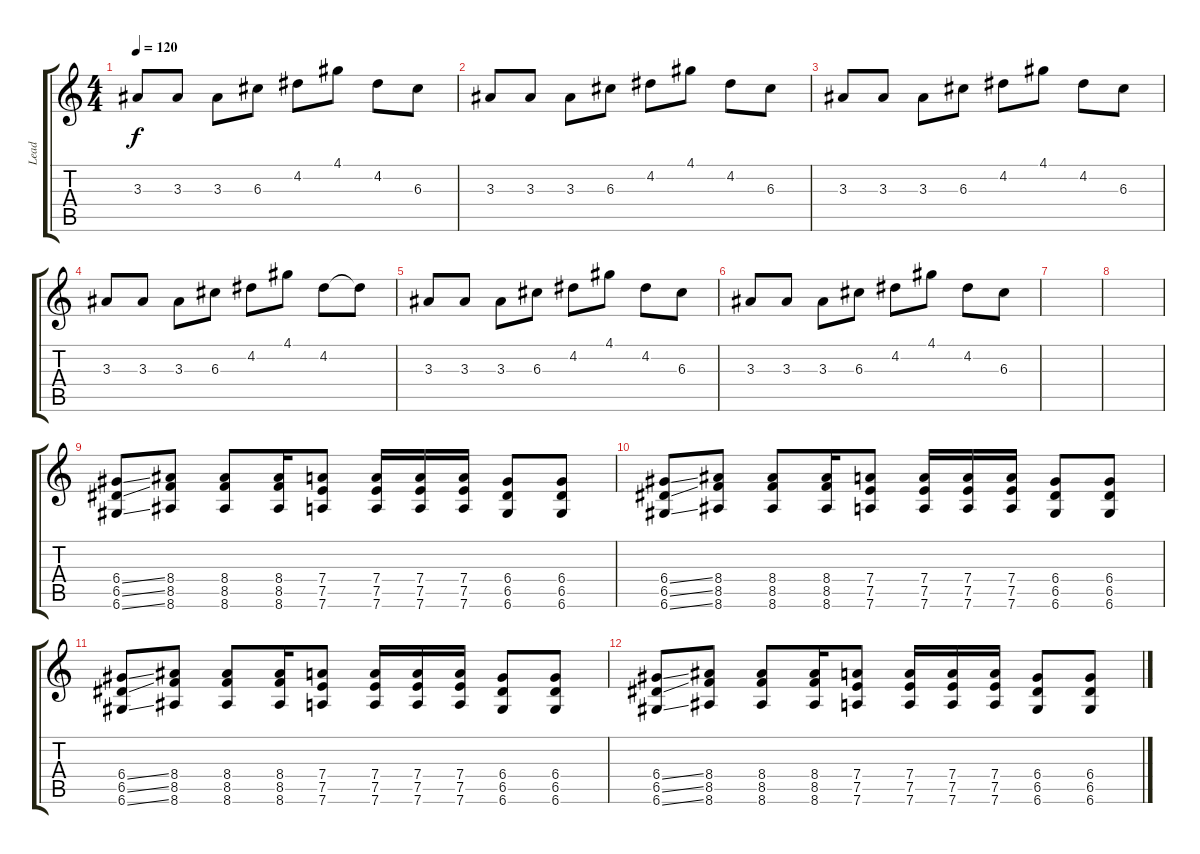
\track ("Lead" "Lead") {instrument distortionguitar}
\staff {score tabs}
\tuning (E4 B3 G3 D3 A2 D2) {hide}
\ts (4 4)
\tempo 120
\clef g2
\ks c
3.3.8{dy f} 3.3.8 3.3.8 6.3.8 4.2.8 4.1.8 4.2.8 6.3.8 |
3.3.8 3.3.8 3.3.8 6.3.8 4.2.8 4.1.8 4.2.8 6.3.8 |
3.3.8 3.3.8 3.3.8 6.3.8 4.2.8 4.1.8 4.2.8 6.3.8 |
3.3.8 3.3.8 3.3.8 6.3.8 4.2.8 4.1.8 4.2.8 4.2{t}.8 |
3.3.8 3.3.8 3.3.8 6.3.8 4.2.8 4.1.8 4.2.8 6.3.8 |
3.3.8 3.3.8 3.3.8 6.3.8 4.2.8 4.1.8 4.2.8 6.3.8 |
|
|
(6.4{ss} 6.5{ss} 6.6{ss}).8 (8.4 8.5 8.6).8 (8.4 8.5 8.6).8 (8.4 8.5 8.6).16 (7.4 7.5 7.6).8 (7.4 7.5 7.6).16 (7.4 7.5 7.6).16 (7.4 7.5 7.6).16 (6.4 6.5 6.6).8 (6.4 6.5 6.6).8 |
(6.4{ss} 6.5{ss} 6.6{ss}).8 (8.4 8.5 8.6).8 (8.4 8.5 8.6).8 (8.4 8.5 8.6).16 (7.4 7.5 7.6).8 (7.4 7.5 7.6).16 (7.4 7.5 7.6).16 (7.4 7.5 7.6).16 (6.4 6.5 6.6).8 (6.4 6.5 6.6).8 |
(6.4{ss} 6.5{ss} 6.6{ss}).8 (8.4 8.5 8.6).8 (8.4 8.5 8.6).8 (8.4 8.5 8.6).16 (7.4 7.5 7.6).8 (7.4 7.5 7.6).16 (7.4 7.5 7.6).16 (7.4 7.5 7.6).16 (6.4 6.5 6.6).8 (6.4 6.5 6.6).8 |
(6.4{ss} 6.5{ss} 6.6{ss}).8 (8.4 8.5 8.6).8 (8.4 8.5 8.6).8 (8.4 8.5 8.6).16 (7.4 7.5 7.6).8 (7.4 7.5 7.6).16 (7.4 7.5 7.6).16 (7.4 7.5 7.6).16 (6.4 6.5 6.6).8 (6.4 6.5 6.6).8
